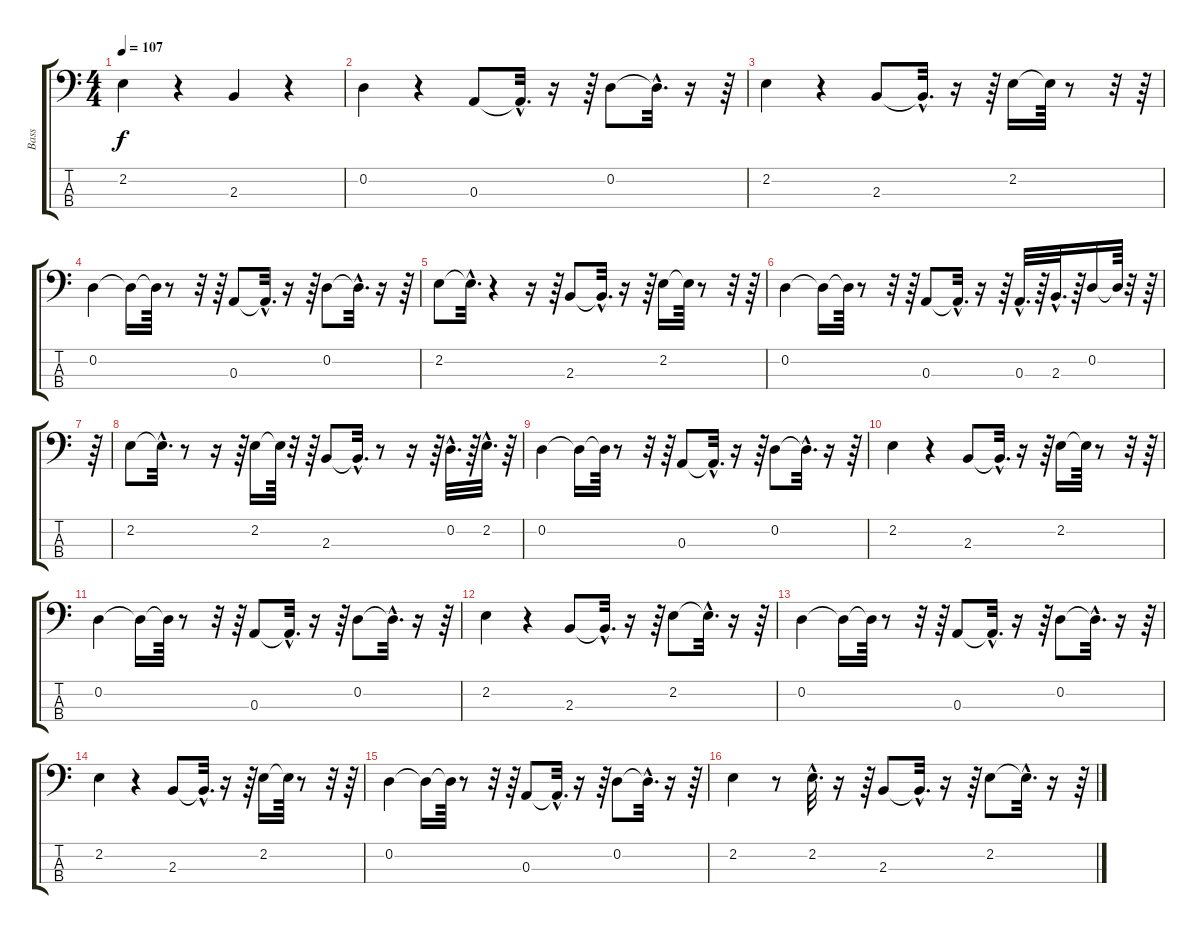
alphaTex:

\track ("Bass" "Bass") {instrument electricbassfinger}
\staff {score tabs}
\tuning (G2 D2 A1 E1) {hide}
\ts (4 4)
\tempo 107
\clef f4
\ks c
2.2.4{dy f} r.4 2.3.4 r.4 |
0.2.4 r.4 0.3.8 0.3{hac t}.32{d} r.16 r.64 0.2.8 0.2{hac t}.32{d} r.16 r.64 |
2.2.4 r.4 2.3.8 2.3{hac t}.32{d} r.16 r.64 2.2.16 2.2{t}.64 r.8 r.32 r.64 |
0.2.4 0.2{t}.16 0.2{t}.64 r.8 r.32 r.64 0.3.8 0.3{hac t}.32{d} r.16 r.64 0.2.8 0.2{hac t}.32{d} r.16 r.64 |
2.2.8 2.2{hac t}.32{d} r.4 r.16 r.64 2.3.8 2.3{hac t}.32{d} r.16 r.64 2.2.16 2.2{t}.64 r.8 r.32 r.64 |
0.2.4 0.2{t}.16 0.2{t}.64 r.8 r.32 r.64 0.3.8 0.3{hac t}.32{d} r.16 r.64 0.3{hac}.32{d} r.64 2.3{hac}.32{d} r.64 0.2.16 0.2{t}.64 r.32 r.64 |
r.64 |
2.2.8 2.2{hac t}.32{d} r.8 r.16 r.64 2.2.16 2.2{t}.64 r.32 r.64 2.3.8 2.3{hac t}.32{d} r.8 r.16 r.64 0.2{hac}.32{d} r.64 2.2{hac}.32{d} r.64 |
0.2.4 0.2{t}.16 0.2{t}.64 r.8 r.32 r.64 0.3.8 0.3{hac t}.32{d} r.16 r.64 0.2.8 0.2{hac t}.32{d} r.16 r.64 |
2.2.4 r.4 2.3.8 2.3{hac t}.32{d} r.16 r.64 2.2.16 2.2{t}.64 r.8 r.32 r.64 |
0.2.4 0.2{t}.16 0.2{t}.64 r.8 r.32 r.64 0.3.8 0.3{hac t}.32{d} r.16 r.64 0.2.8 0.2{hac t}.32{d} r.16 r.64 |
2.2.4 r.4 2.3.8 2.3{hac t}.32{d} r.16 r.64 2.2.8 2.2{hac t}.32{d} r.16 r.64 |
0.2.4 0.2{t}.16 0.2{t}.64 r.8 r.32 r.64 0.3.8 0.3{hac t}.32{d} r.16 r.64 0.2.8 0.2{hac t}.32{d} r.16 r.64 |
2.2.4 r.4 2.3.8 2.3{hac t}.32{d} r.16 r.64 2.2.16 2.2{t}.64 r.8 r.32 r.64 |
0.2.4 0.2{t}.16 0.2{t}.64 r.8 r.32 r.64 0.3.8 0.3{hac t}.32{d} r.16 r.64 0.2.8 0.2{hac t}.32{d} r.16 r.64 |
2.2.4 r.8 2.2{hac}.32{d} r.16 r.64 2.3.8 2.3{hac t}.32{d} r.16 r.64 2.2.8 2.2{hac t}.32{d} r.16 r.64
